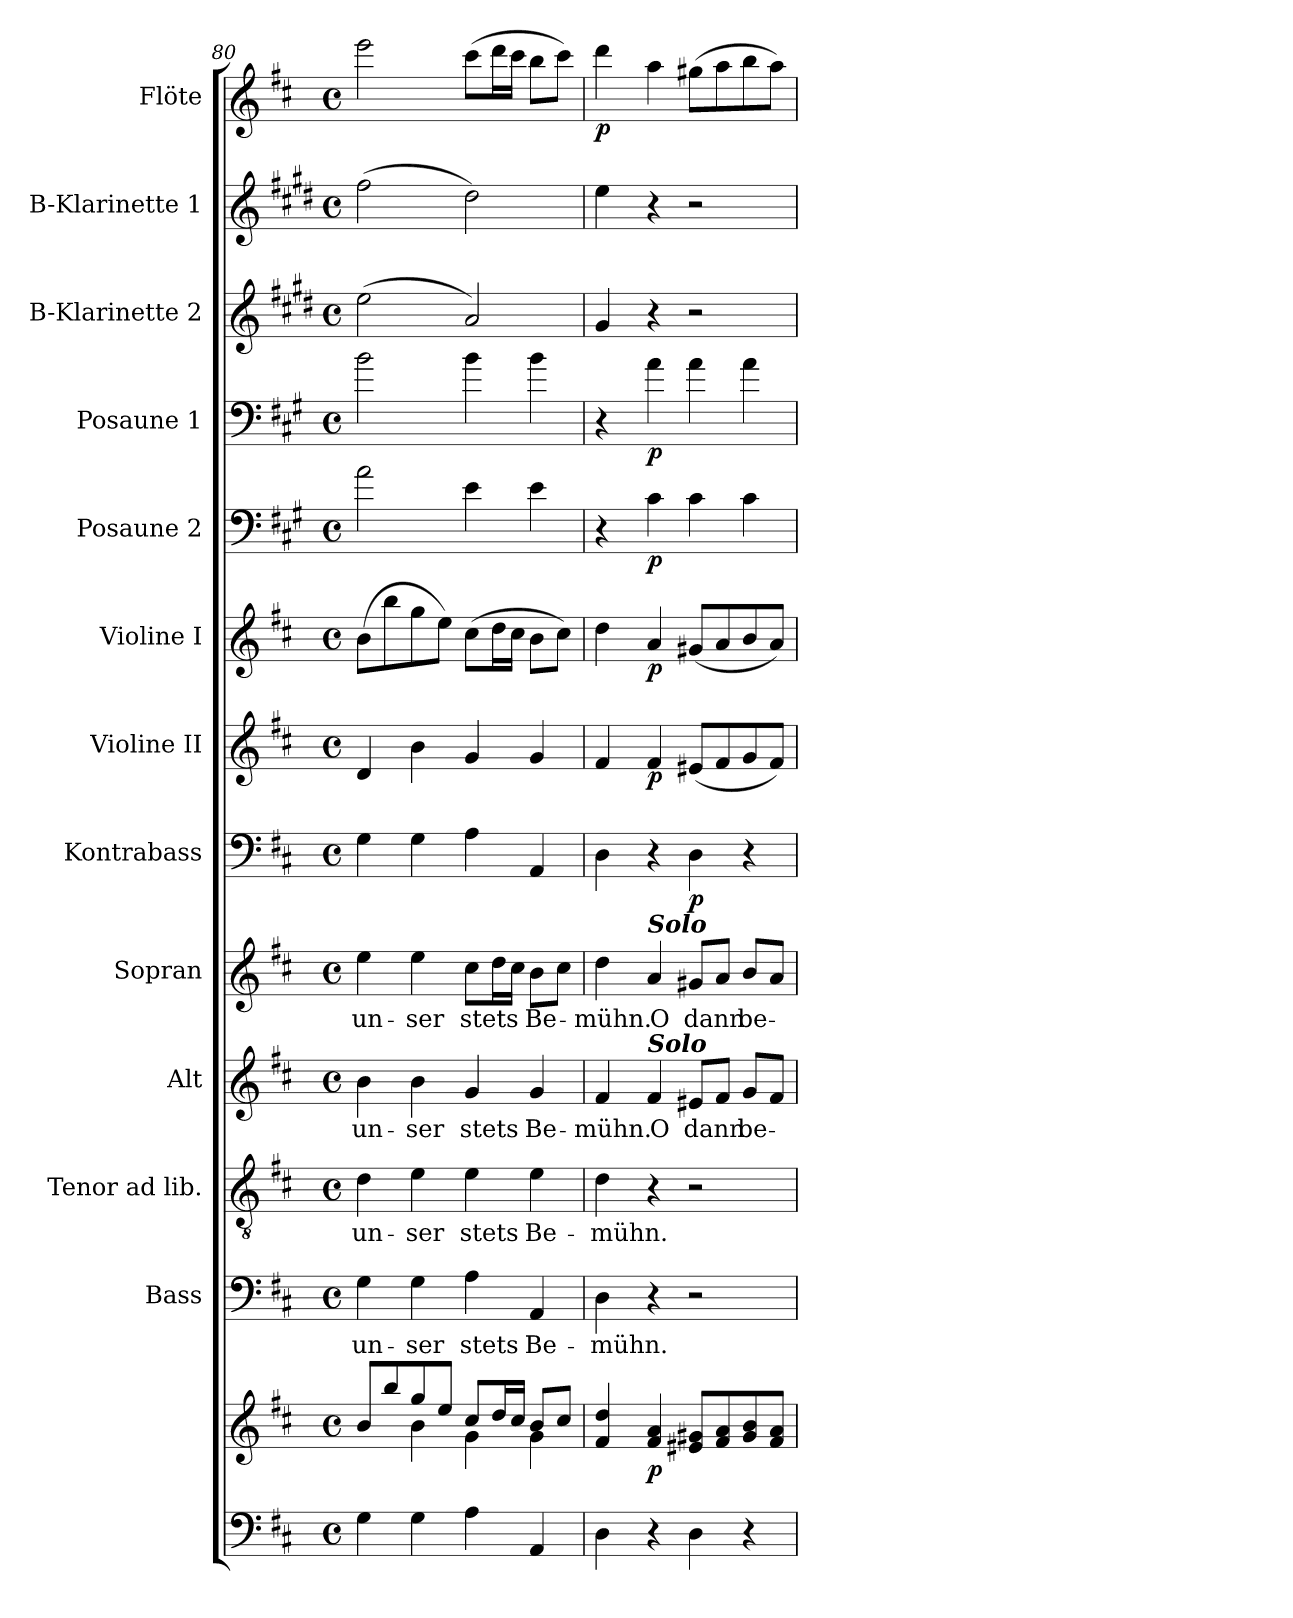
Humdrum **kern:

**kern	**kern	**dynam	**kern	**text	**kern	**text	**kern	**text	**kern	**text	**kern	**dynam	**kern	**dynam	**kern	**dynam	**kern	**dynam	**kern	**dynam	**kern	**kern	**kern	**dynam
*part13	*part13	*part13	*part12	*part12	*part11	*part11	*part10	*part10	*part9	*part9	*part8	*part8	*part7	*part7	*part6	*part6	*part5	*part5	*part4	*part4	*part3	*part2	*part1	*part1
*staff14	*staff13	*staff13/14	*staff12	*staff12	*staff11	*staff11	*staff10	*staff10	*staff9	*staff9	*staff8	*staff8	*staff7	*staff7	*staff6	*staff6	*staff5	*staff5	*staff4	*staff4	*staff3	*staff2	*staff1	*staff1
*	*	*	*I"Bass	*	*I"Tenor ad lib.	*	*I"Alt	*	*I"Sopran	*	*I"Kontrabass	*	*I"Violine II	*	*I"Violine I	*	*I"Posaune 2	*	*I"Posaune 1	*	*I"B-Klarinette 2	*I"B-Klarinette 1	*I"Flöte	*
*	*	*	*I'B.	*	*I'T.	*	*I'A.	*	*I'S.	*	*I'Kb.	*	*I'Vl. II	*	*I'Vl. I	*	*I'Pos 2	*	*I'Pos. 1	*	*I'B Kl. 2	*I'B Kl. 1	*I'Fl.	*
*clefF4	*clefG2	*	*clefF4	*	*clefGv2	*	*clefG2	*	*clefG2	*	*clefF4	*	*clefG2	*	*clefG2	*	*clefF4	*	*clefF4	*	*clefG2	*clefG2	*clefG2	*
*	*	*	*	*	*	*	*	*	*	*	*ITrd7c12	*	*	*	*	*	*ITrd4c7	*	*ITrd4c7	*	*ITrd1c2	*ITrd1c2	*	*
*k[f#c#]	*k[f#c#]	*	*k[f#c#]	*	*k[f#c#]	*	*k[f#c#]	*	*k[f#c#]	*	*k[f#c#]	*	*k[f#c#]	*	*k[f#c#]	*	*k[f#c#]	*	*k[f#c#]	*	*k[f#c#]	*k[f#c#]	*k[f#c#]	*
*D:	*D:	*	*D:	*	*D:	*	*D:	*	*D:	*	*D:	*	*D:	*	*D:	*	*D:	*	*D:	*	*D:	*D:	*D:	*
*M4/4	*M4/4	*	*M4/4	*	*M4/4	*	*M4/4	*	*M4/4	*	*M4/4	*	*M4/4	*	*M4/4	*	*M4/4	*	*M4/4	*	*M4/4	*M4/4	*M4/4	*
*met(c)	*met(c)	*	*met(c)	*	*met(c)	*	*met(c)	*	*met(c)	*	*met(c)	*	*met(c)	*	*met(c)	*	*met(c)	*	*met(c)	*	*met(c)	*met(c)	*met(c)	*
=80	=80	=80	=80	=80	=80	=80	=80	=80	=80	=80	=80	=80	=80	=80	=80	=80	=80	=80	=80	=80	=80	=80	=80	=80
*	*^	*	*	*	*	*	*	*	*	*	*	*	*	*	*	*	*	*	*	*	*	*	*	*
!	!	!	!	!	!LO:LY:b	!	!LO:LY:b	!	!LO:LY:b	!	!LO:LY:b	!	!	!	!	!	!	!	!	!	!	!	!	!	!
4G\	8b/L	4ryy	.	4G\	un-	4d\	un-	4b\	un-	4ee\	un-	4GG\	.	4d/	.	(>8b\L	.	2d\	.	2e\	.	(>2dd\	(>2ee\	2eee\	.
.	8bb/	.	.	.	.	.	.	.	.	.	.	.	.	.	.	8bb\	.	.	.	.	.	.	.	.	.
!	!	!	!	!	!LO:LY:b	!	!LO:LY:b	!	!LO:LY:b	!	!LO:LY:b	!	!	!	!	!	!	!	!	!	!	!	!	!	!
4G\	8gg/	4b\	.	4G\	-ser	4e\	-ser	4b\	-ser	4ee\	-ser	4GG\	.	4b\	.	8gg\	.	.	.	.	.	.	.	.	.
.	8ee/J	.	.	.	.	.	.	.	.	.	.	.	.	.	.	8ee\J)	.	.	.	.	.	.	.	.	.
!	!	!	!	!	!LO:LY:b	!	!LO:LY:b	!	!LO:LY:b	!	!LO:LY:b	!	!	!	!	!	!	!	!	!	!	!	!	!	!
4A\	8cc#/L	4g\	.	4A\	stets	4e\	stets	4g/	stets	8cc#\L	stets	4AA\	.	4g/	.	(>8cc#\L	.	4A\	.	4e\	.	2g/)	2cc#\)	(>8ccc#\L	.
.	16dd/L	.	.	.	.	.	.	.	.	16dd\L	.	.	.	.	.	16dd\L	.	.	.	.	.	.	.	16ddd\L	.
.	16cc#/JJ	.	.	.	.	.	.	.	.	16cc#\JJ	.	.	.	.	.	16cc#\JJ	.	.	.	.	.	.	.	16ccc#\JJ	.
!	!	!	!	!	!LO:LY:b	!	!LO:LY:b	!	!LO:LY:b	!	!LO:LY:b	!	!	!	!	!	!	!	!	!	!	!	!	!	!
4AA/	8b/L	4g\	.	4AA/	Be-	4e\	Be-	4g/	Be-	8b\L	Be-	4AAA/	.	4g/	.	8b\L	.	4A\	.	4e\	.	.	.	8bb\L	.
.	8cc#/J	.	.	.	.	.	.	.	.	8cc#\J	.	.	.	.	.	8cc#\J)	.	.	.	.	.	.	.	8ccc#\J)	.
*	*v	*v	*	*	*	*	*	*	*	*	*	*	*	*	*	*	*	*	*	*	*	*	*	*	*
!!LO:PB:g=z
=81	=81	=81	=81	=81	=81	=81	=81	=81	=81	=81	=81	=81	=81	=81	=81	=81	=81	=81	=81	=81	=81	=81	=81	=81
!	!	!	!	!LO:LY:b	!	!LO:LY:b	!	!LO:LY:b	!	!LO:LY:b	!	!	!	!	!	!	!	!	!	!	!	!	!	!LO:DY:b
4D\	4f#/ 4dd/	.	4D\	-mühn.	4d\	-mühn.	4f#/	-mühn.	4dd\	-mühn.	4DD\	.	4f#/	.	4dd\	.	4r	.	4r	.	4f#/	4dd\	4ddd\	p
!	!	!	!	!	!	!	!	!	!LO:TX:a:Bi:t=Solo	!	!	!	!	!	!	!	!	!	!	!	!	!	!	!
!	!	!	!	!	!	!	!LO:TX:a:Bi:t=Solo	!	!	!	!	!	!	!	!	!	!	!	!	!	!	!	!	!
!	!	!LO:DY:b	!	!	!	!	!	!LO:LY:b	!	!LO:LY:b	!	!	!	!LO:DY:b	!	!LO:DY:b	!	!LO:DY:b	!	!LO:DY:b	!	!	!	!
4r	4f#/ 4a/	p	4r	.	4r	.	4f#/	O	4a/	O	4r	.	4f#/	p	4a/	p	4F#\	p	4d\	p	4r	4r	4aa\	.
!	!	!	!	!	!	!	!	!LO:LY:b	!	!LO:LY:b	!	!LO:DY:b	!	!	!	!	!	!	!	!	!	!	!	!
4D\	8e#X/ 8g#X/L	.	2r	.	2r	.	8e#X/L	dann	8g#X/L	dann	4DD\	p	(<8e#X/L	.	(<8g#X/L	.	4F#\	.	4d\	.	2r	2r	(>8gg#X\L	.
.	8f#/ 8a/	.	.	.	.	.	8f#/J	.	8a/J	.	.	.	8f#/	.	8a/	.	.	.	.	.	.	.	8aa\	.
!	!	!	!	!	!	!	!	!LO:LY:b	!	!LO:LY:b	!	!	!	!	!	!	!	!	!	!	!	!	!	!
4r	8g#/ 8b/	.	.	.	.	.	8g/L	be-	8b/L	be-	4r	.	8g/	.	8b/	.	4F#\	.	4d\	.	.	.	8bb\	.
.	8f#/ 8a/J	.	.	.	.	.	8f#/J	.	8a/J	.	.	.	8f#/J)	.	8a/J)	.	.	.	.	.	.	.	8aa\J)	.
=	=	=	=	=	=	=	=	=	=	=	=	=	=	=	=	=	=	=	=	=	=	=	=	=
*-	*-	*-	*-	*-	*-	*-	*-	*-	*-	*-	*-	*-	*-	*-	*-	*-	*-	*-	*-	*-	*-	*-	*-	*-
